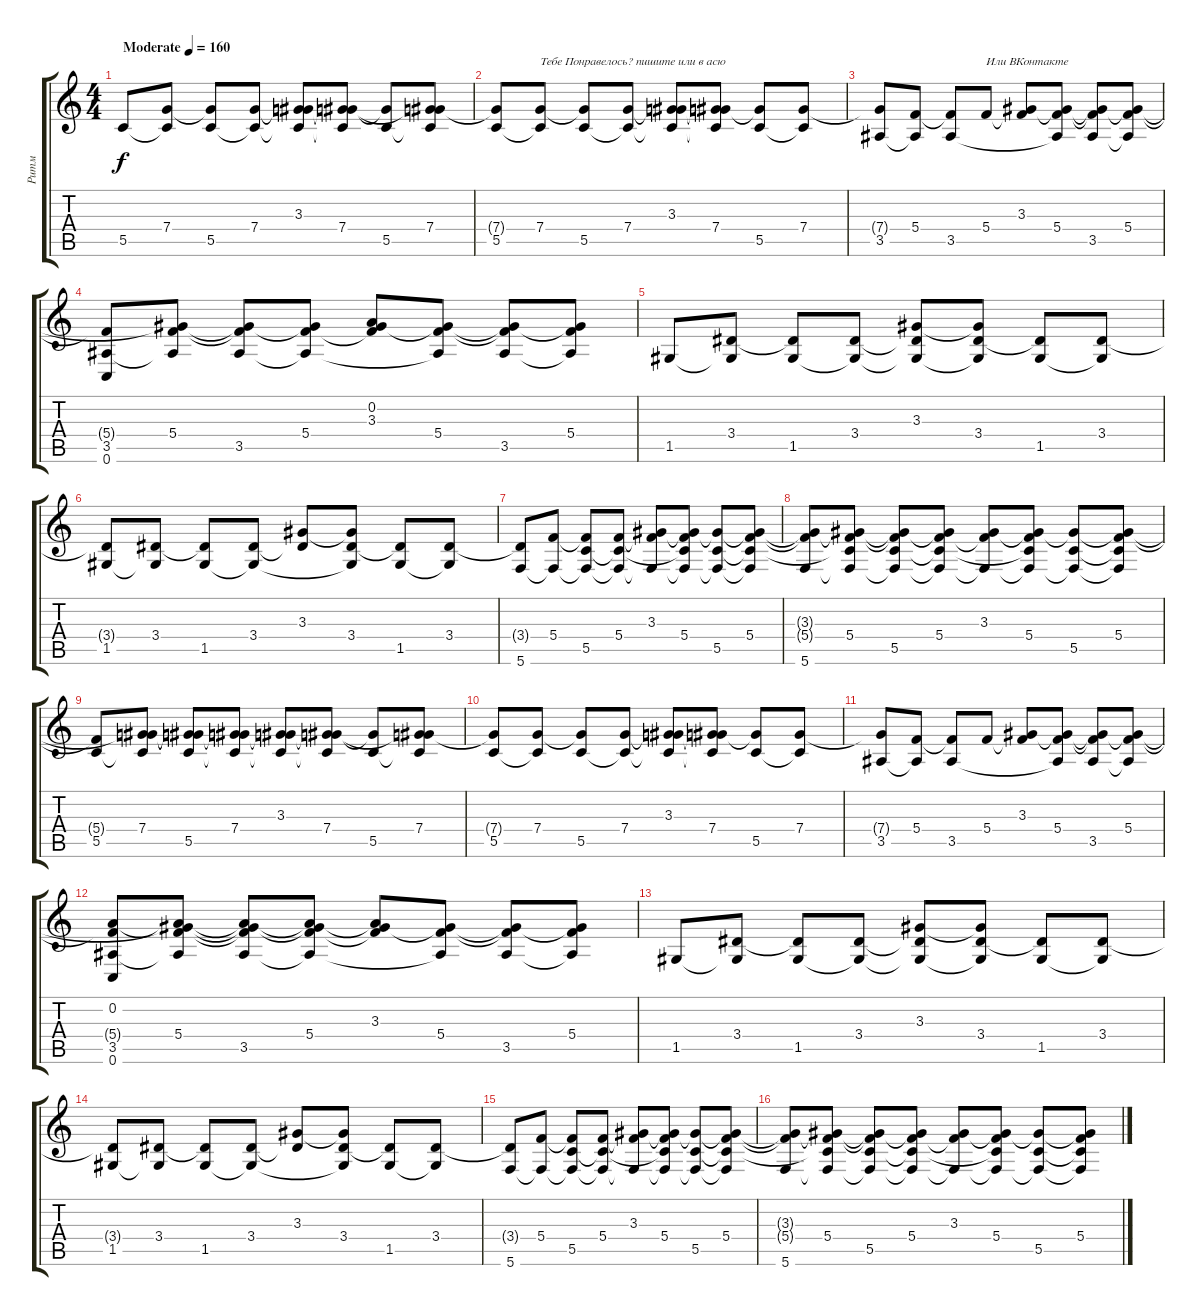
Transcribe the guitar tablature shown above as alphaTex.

\track ("Ритм" "Ритм") {instrument distortionguitar}
\staff {score tabs}
\tuning (D4 A3 F3 C3 G2 C2) {hide}
\ts (4 4)
\tempo (160 "Moderate")
\clef g2
\ks c
5.5.8{dy f instrument electricguitarclean} (7.4 5.5{t}).8 (7.4{t} 5.5).8 (7.4 5.5{t}).8 (3.3 7.4{t} 5.5{t}).8 (3.3{t} 7.4 5.5{t}).8 (7.4{t} 5.5).8 (3.3{t} 7.4 5.5{t}).8 |
(7.4{t} 5.5).8 (7.4 5.5{t}).8{txt "Тебе Понравелось? пишите или в асю"} (7.4{t} 5.5).8 (7.4 5.5{t}).8 (3.3 7.4{t} 5.5{t}).8 (3.3{t} 7.4 5.5{t}).8 (7.4{t} 5.5).8 (7.4 5.5{t}).8 |
(7.4{t} 3.5).8 (5.4 3.5{t}).8 (5.4{t} 3.5).8 5.4.8{txt "Или ВКонтакте"} (3.3 5.4{t}).8 (3.3{t} 5.4 3.5{t}).8 (3.3{t} 5.4{t} 3.5).8 (3.3{t} 5.4 3.5{t}).8 |
(5.4{t} 3.5 0.6).8 (3.3{t} 5.4 3.5{t}).8 (3.3{t} 5.4{t} 3.5).8 (3.3{t} 5.4 3.5{t}).8 (0.2 3.3 5.4{t}).8 (3.3{t} 5.4 3.5{t}).8 (3.3{t} 5.4{t} 3.5).8 (3.3{t} 5.4 3.5{t}).8 |
1.5.8 (3.4 1.5{t}).8 (3.4{t} 1.5).8 (3.4 1.5{t}).8 (3.3 3.4{t} 1.5{t}).8 (3.3{t} 3.4 1.5{t}).8 (3.4{t} 1.5).8 (3.4 1.5{t}).8 |
(3.4{t} 1.5).8 (3.4 1.5{t}).8 (3.4{t} 1.5).8 (3.4 1.5{t}).8 (3.3 3.4{t}).8 (3.3{t} 3.4 1.5{t}).8 (3.4{t} 1.5).8 (3.4 1.5{t}).8 |
(3.4{t} 5.6).8 (5.4 5.6{t}).8 (5.4{t} 5.5 5.6{t}).8 (5.4 5.5{t} 5.6{t}).8 (3.3 5.4{t} 5.6{t}).8 (3.3{t} 5.4 5.5{t} 5.6{t}).8 (3.3{t} 5.5 5.6{t}).8 (3.3{t} 5.4 5.5{t} 5.6{t}).8 |
(3.3{t} 5.4{t} 5.6).8 (3.3{t} 5.4 5.5{t} 5.6{t}).8 (3.3{t} 5.4{t} 5.5 5.6{t}).8 (3.3{t} 5.4 5.5{t} 5.6{t}).8 (3.3 5.4{t} 5.6{t}).8 (3.3{t} 5.4 5.5{t} 5.6{t}).8 (3.3{t} 5.5 5.6{t}).8 (3.3{t} 5.4 5.5{t} 5.6{t}).8 |
(5.4{t} 5.5).8 (3.3{t} 7.4 5.5{t}).8 (3.3{t} 7.4{t} 5.5).8 (3.3{t} 7.4 5.5{t}).8 (3.3 7.4{t} 5.5{t}).8 (3.3{t} 7.4 5.5{t}).8 (7.4{t} 5.5).8 (3.3{t} 7.4 5.5{t}).8 |
(7.4{t} 5.5).8 (7.4 5.5{t}).8 (7.4{t} 5.5).8 (7.4 5.5{t}).8 (3.3 7.4{t} 5.5{t}).8 (3.3{t} 7.4 5.5{t}).8 (7.4{t} 5.5).8 (7.4 5.5{t}).8 |
(7.4{t} 3.5).8 (5.4 3.5{t}).8 (5.4{t} 3.5).8 5.4.8 (3.3 5.4{t}).8 (3.3{t} 5.4 3.5{t}).8 (3.3{t} 5.4{t} 3.5).8 (3.3{t} 5.4 3.5{t}).8 |
(0.2 5.4{t} 3.5 0.6).8 (0.2{t} 3.3{t} 5.4 3.5{t}).8 (0.2{t} 3.3{t} 5.4{t} 3.5).8 (0.2{t} 3.3{t} 5.4 3.5{t}).8 (0.2{t} 3.3 5.4{t}).8 (3.3{t} 5.4 3.5{t}).8 (3.3{t} 5.4{t} 3.5).8 (3.3{t} 5.4 3.5{t}).8 |
1.5.8 (3.4 1.5{t}).8 (3.4{t} 1.5).8 (3.4 1.5{t}).8 (3.3 3.4{t} 1.5{t}).8 (3.3{t} 3.4 1.5{t}).8 (3.4{t} 1.5).8 (3.4 1.5{t}).8 |
(3.4{t} 1.5).8 (3.4 1.5{t}).8 (3.4{t} 1.5).8 (3.4 1.5{t}).8 (3.3 3.4{t}).8 (3.3{t} 3.4 1.5{t}).8 (3.4{t} 1.5).8 (3.4 1.5{t}).8 |
(3.4{t} 5.6).8 (5.4 5.6{t}).8 (5.4{t} 5.5 5.6{t}).8 (5.4 5.5{t} 5.6{t}).8 (3.3 5.4{t} 5.6{t}).8 (3.3{t} 5.4 5.5{t} 5.6{t}).8 (3.3{t} 5.5 5.6{t}).8 (3.3{t} 5.4 5.5{t} 5.6{t}).8 |
(3.3{t} 5.4{t} 5.6).8 (3.3{t} 5.4 5.5{t} 5.6{t}).8 (3.3{t} 5.4{t} 5.5 5.6{t}).8 (3.3{t} 5.4 5.5{t} 5.6{t}).8 (3.3 5.4{t} 5.6{t}).8 (3.3{t} 5.4 5.5{t} 5.6{t}).8 (3.3{t} 5.5 5.6{t}).8 (3.3{t} 5.4 5.5{t} 5.6{t}).8
